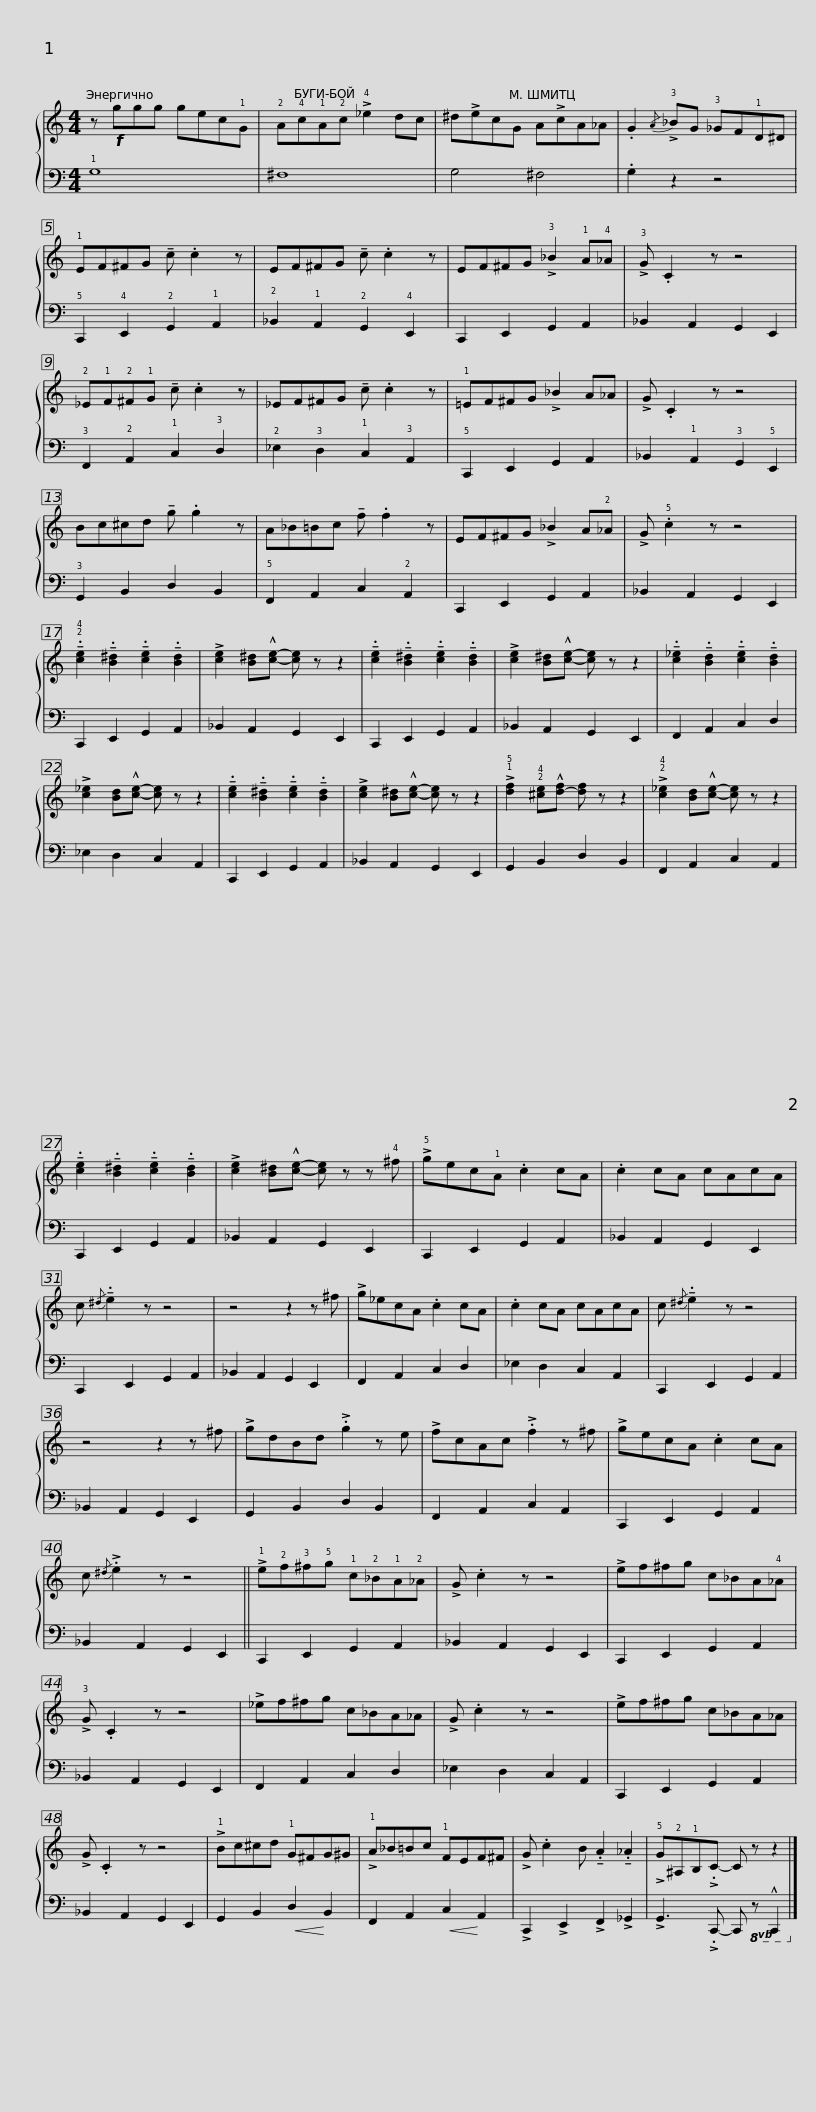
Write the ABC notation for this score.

X:1
%%score { 1 | 2 }
L:1/8
M:4/4
I:linebreak $
K:C
U:s=!stemless!
V:1 treble
V:2 bass
V:1
 z!f! ggg gec!1!G | !2!A!4!c!1!A!2!c !>!!4!_e2 dc | ^d!>!ecG A!>!cA_A |$ .G2{/A} !>!!3!_BG !3!_GF!1!D^D | !1!EF^FG !tenuto!c .c2 z | %5
 EF^FG !tenuto!c .c2 z |$ EF^FG !>!!3!_B2 !1!A!4!_A | !>!!3!G .C2 z z4 | !2!_E!1!F!2!^F!1!G !tenuto!c .c2 z |$ _EF^FG !tenuto!c .c2 z | %10
 !1!=EF^FG !>!_B2 A_A | !>!G .C2 z z4 |$ Bc^cd !tenuto!g .g2 z | A_B=Bc !tenuto!f .f2 z | EF^FG !>!_B2 A!2!_A |$ %15
 !>!G .!5!c2 z z4 | !tenuto!.!2!!4![ce]2 !tenuto!.[B^d]2 !tenuto!.[ce]2 !tenuto!.[Bd]2 | !>![ce]2 [B^d]!^![ce]- [ce] z z2 |$ !tenuto!.[ce]2 !tenuto!.[B^d]2 !tenuto!.[ce]2 !tenuto!.[Bd]2 | !>![ce]2 [B^d]!^![ce]- [ce] z z2 | %20
 !tenuto!.[c_e]2 !tenuto!.[Bd]2 !tenuto!.[ce]2 !tenuto!.[Bd]2 |$ !>![c_e]2 [Bd]!^![ce]- [ce] z z2 | !tenuto!.[ce]2 !tenuto!.[B^d]2 !tenuto!.[ce]2 !tenuto!.[Bd]2 | !>![ce]2 [B^d]!^![ce]- [ce] z z2 |$ !>!!1!!5![df]2 !2!!4![^ce]!^![d-f] [df] z z2 | %25
 !>!!2!!4![c_e]2 [Bd]!^![ce]- [ce] z z2 | !tenuto!.[ce]2 !tenuto!.[B^d]2 !tenuto!.[ce]2 !tenuto!.[Bd]2 |$ !>![ce]2 [B^d]!^![ce]- [ce] z z !4!^f | !>!!5!gec!1!A .c2 cA | .c2 cA cAcA |$ %30
 c{/^d} !tenuto!.e2 z z4 | z4 z2 z ^f | !>!g_ecA .c2 cA |$ .c2 cA cAcA | c{/^d} !tenuto!.e2 z z4 | %35
 z4 z2 z ^f | !>!gdBd !>!.g2 z e |$ !>!fcAc !>!.f2 z ^f | !>!gecA .c2 cA | c{/^d} !>!.e2 z z4 ||$ %40
 !>!!1!e!2!f!3!^f!5!g !1!c!2!_B!1!A!2!_A | !>!G .c2 z z4 | !>!ef^fg c_BA!4!_A |$ !>!!3!G .C2 z z4 | !>!_ef^fg c_BA_A | %45
 !>!G .c2 z z4 |$ !>!ef^fg c_BA_A | !>!G .C2 z z4 | !>!!1!Bc^cd !1!G^FG^G |$ !>!!1!A_B=Bc !1!FEF^F | %50
 !>!G .c2 B .!tenuto!A2 .!tenuto!_A2 | !>!!5!G!2!^A,!1!B,!>!.C- C z z2 |] %52
V:2
 !1!sG,8 | s^F,8 | G,4 ^F,4 |$ .G,2 z2 z4 | !5!C,,2 !4!E,,2 !2!G,,2 !1!A,,2 | %5
 !2!_B,,2 !1!A,,2 !2!G,,2 !4!E,,2 |$ C,,2 E,,2 G,,2 A,,2 | _B,,2 A,,2 G,,2 E,,2 | !3!F,,2 !2!A,,2 !1!C,2 !3!D,2 |$ !2!_E,2 !3!D,2 !1!C,2 !3!A,,2 | %10
 !5!C,,2 E,,2 G,,2 A,,2 | _B,,2 !1!A,,2 !3!G,,2 !5!E,,2 |$ !3!G,,2 B,,2 D,2 B,,2 | !5!F,,2 A,,2 C,2 !2!A,,2 | C,,2 E,,2 G,,2 A,,2 |$ %15
 _B,,2 A,,2 G,,2 E,,2 | C,,2 E,,2 G,,2 A,,2 | _B,,2 A,,2 G,,2 E,,2 |$ C,,2 E,,2 G,,2 A,,2 | _B,,2 A,,2 G,,2 E,,2 | %20
 F,,2 A,,2 C,2 D,2 |$ _E,2 D,2 C,2 A,,2 | C,,2 E,,2 G,,2 A,,2 | _B,,2 A,,2 G,,2 E,,2 |$ G,,2 B,,2 D,2 B,,2 | %25
 F,,2 A,,2 C,2 A,,2 | C,,2 E,,2 G,,2 A,,2 |$ _B,,2 A,,2 G,,2 E,,2 | C,,2 E,,2 G,,2 A,,2 | _B,,2 A,,2 G,,2 E,,2 |$ %30
 C,,2 E,,2 G,,2 A,,2 | _B,,2 A,,2 G,,2 E,,2 | F,,2 A,,2 C,2 D,2 |$ _E,2 D,2 C,2 A,,2 | C,,2 E,,2 G,,2 A,,2 | %35
 _B,,2 A,,2 G,,2 E,,2 | G,,2 B,,2 D,2 B,,2 |$ F,,2 A,,2 C,2 A,,2 | C,,2 E,,2 G,,2 A,,2 | _B,,2 A,,2 G,,2 E,,2 ||$ %40
 C,,2 E,,2 G,,2 A,,2 | _B,,2 A,,2 G,,2 E,,2 | C,,2 E,,2 G,,2 A,,2 |$ _B,,2 A,,2 G,,2 E,,2 | F,,2 A,,2 C,2 D,2 | %45
 _E,2 D,2 C,2 A,,2 |$ C,,2 E,,2 G,,2 A,,2 | _B,,2 A,,2 G,,2 E,,2 | G,,2 B,,2!<(! D,2!<)! B,,2 |$ F,,2 A,,2!<(! C,2!<)! A,,2 | %50
 !>!C,,2 !>!E,,2 !>!F,,2 !>!_G,,2 | !>!G,,3 !>!.C,,- C,,!8vb(! z !^!C,,,2!8vb)! |] %52
